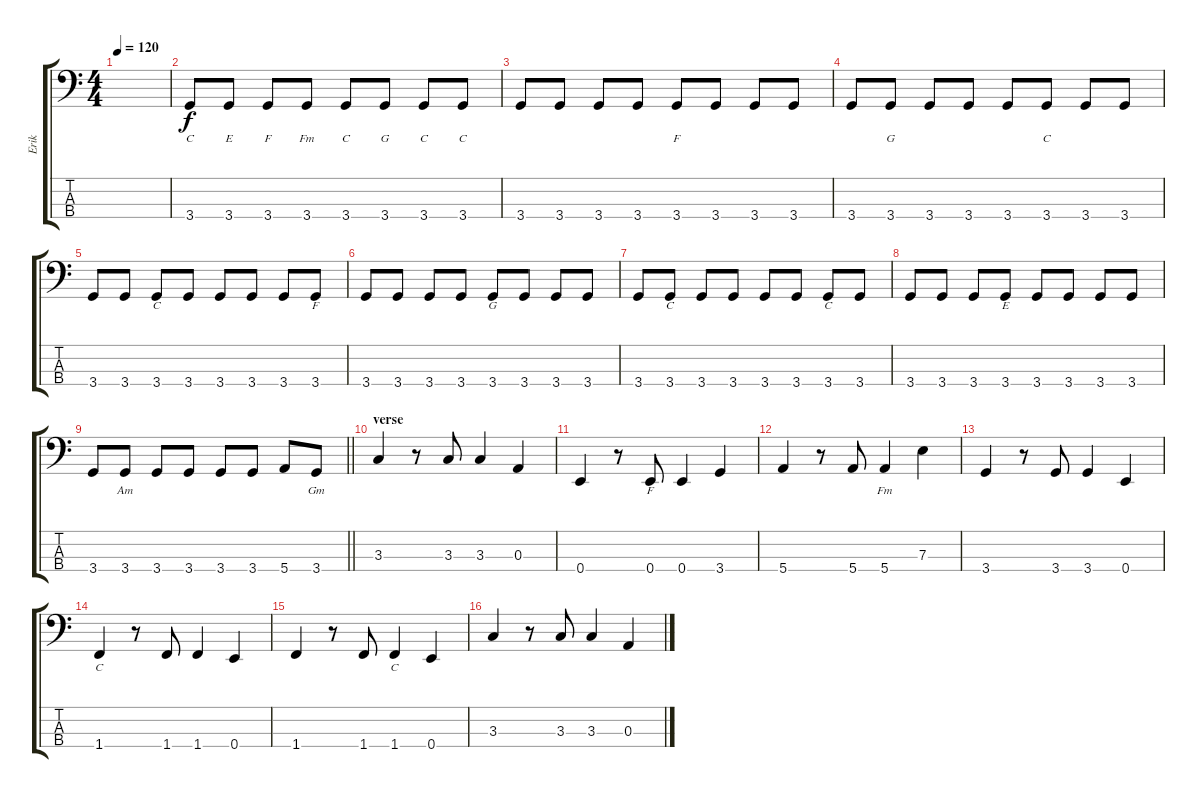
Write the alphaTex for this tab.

\track ("Erik" "Erik") {instrument electricbassfinger}
\staff {score tabs}
\tuning (G2 D2 A1 E1) {hide}
\ts (4 4)
\tempo 120
\clef f4
\ks c
|
3.4.8{lyrics (0 "C") lyrics (1 "") lyrics (2 "") lyrics (3 "") lyrics (4 "")} 3.4.8{lyrics (0 "E") lyrics (1 "") lyrics (2 "") lyrics (3 "") lyrics (4 "")} 3.4.8{lyrics (0 "F") lyrics (1 "") lyrics (2 "") lyrics (3 "") lyrics (4 "")} 3.4.8{lyrics (0 "Fm") lyrics (1 "") lyrics (2 "") lyrics (3 "") lyrics (4 "")} 3.4.8{lyrics (0 "C") lyrics (1 "") lyrics (2 "") lyrics (3 "") lyrics (4 "")} 3.4.8{lyrics (0 "G") lyrics (1 "") lyrics (2 "") lyrics (3 "") lyrics (4 "")} 3.4.8{lyrics (0 "C") lyrics (1 "") lyrics (2 "") lyrics (3 "") lyrics (4 "")} 3.4.8{lyrics (0 "C") lyrics (1 "") lyrics (2 "") lyrics (3 "") lyrics (4 "")} |
3.4.8{lyrics (0 "") lyrics (1 "") lyrics (2 "") lyrics (3 "") lyrics (4 "")} 3.4.8{lyrics (0 "") lyrics (1 "") lyrics (2 "") lyrics (3 "") lyrics (4 "")} 3.4.8{lyrics (0 "") lyrics (1 "") lyrics (2 "") lyrics (3 "") lyrics (4 "")} 3.4.8{lyrics (0 "") lyrics (1 "") lyrics (2 "") lyrics (3 "") lyrics (4 "")} 3.4.8{lyrics (0 "F") lyrics (1 "") lyrics (2 "") lyrics (3 "") lyrics (4 "")} 3.4.8{lyrics (0 "") lyrics (1 "") lyrics (2 "") lyrics (3 "") lyrics (4 "")} 3.4.8{lyrics (0 "") lyrics (1 "") lyrics (2 "") lyrics (3 "") lyrics (4 "")} 3.4.8{lyrics (0 "") lyrics (1 "") lyrics (2 "") lyrics (3 "") lyrics (4 "")} |
3.4.8{lyrics (0 "") lyrics (1 "") lyrics (2 "") lyrics (3 "") lyrics (4 "")} 3.4.8{lyrics (0 "G") lyrics (1 "") lyrics (2 "") lyrics (3 "") lyrics (4 "")} 3.4.8{lyrics (0 "") lyrics (1 "") lyrics (2 "") lyrics (3 "") lyrics (4 "")} 3.4.8{lyrics (0 "") lyrics (1 "") lyrics (2 "") lyrics (3 "") lyrics (4 "")} 3.4.8{lyrics (0 "") lyrics (1 "") lyrics (2 "") lyrics (3 "") lyrics (4 "")} 3.4.8{lyrics (0 "C") lyrics (1 "") lyrics (2 "") lyrics (3 "") lyrics (4 "")} 3.4.8{lyrics (0 "") lyrics (1 "") lyrics (2 "") lyrics (3 "") lyrics (4 "")} 3.4.8{lyrics (0 "") lyrics (1 "") lyrics (2 "") lyrics (3 "") lyrics (4 "")} |
3.4.8{lyrics (0 "") lyrics (1 "") lyrics (2 "") lyrics (3 "") lyrics (4 "")} 3.4.8{lyrics (0 "") lyrics (1 "") lyrics (2 "") lyrics (3 "") lyrics (4 "")} 3.4.8{lyrics (0 "C") lyrics (1 "") lyrics (2 "") lyrics (3 "") lyrics (4 "")} 3.4.8{lyrics (0 "") lyrics (1 "") lyrics (2 "") lyrics (3 "") lyrics (4 "")} 3.4.8{lyrics (0 "") lyrics (1 "") lyrics (2 "") lyrics (3 "") lyrics (4 "")} 3.4.8{lyrics (0 "") lyrics (1 "") lyrics (2 "") lyrics (3 "") lyrics (4 "")} 3.4.8{lyrics (0 "") lyrics (1 "") lyrics (2 "") lyrics (3 "") lyrics (4 "")} 3.4.8{lyrics (0 "F") lyrics (1 "") lyrics (2 "") lyrics (3 "") lyrics (4 "")} |
3.4.8{lyrics (0 "") lyrics (1 "") lyrics (2 "") lyrics (3 "") lyrics (4 "")} 3.4.8{lyrics (0 "") lyrics (1 "") lyrics (2 "") lyrics (3 "") lyrics (4 "")} 3.4.8{lyrics (0 "") lyrics (1 "") lyrics (2 "") lyrics (3 "") lyrics (4 "")} 3.4.8{lyrics (0 "") lyrics (1 "") lyrics (2 "") lyrics (3 "") lyrics (4 "")} 3.4.8{lyrics (0 "G") lyrics (1 "") lyrics (2 "") lyrics (3 "") lyrics (4 "")} 3.4.8{lyrics (0 "") lyrics (1 "") lyrics (2 "") lyrics (3 "") lyrics (4 "")} 3.4.8{lyrics (0 "") lyrics (1 "") lyrics (2 "") lyrics (3 "") lyrics (4 "")} 3.4.8{lyrics (0 "") lyrics (1 "") lyrics (2 "") lyrics (3 "") lyrics (4 "")} |
3.4.8{lyrics (0 "") lyrics (1 "") lyrics (2 "") lyrics (3 "") lyrics (4 "")} 3.4.8{lyrics (0 "C") lyrics (1 "") lyrics (2 "") lyrics (3 "") lyrics (4 "")} 3.4.8{lyrics (0 "") lyrics (1 "") lyrics (2 "") lyrics (3 "") lyrics (4 "")} 3.4.8{lyrics (0 "") lyrics (1 "") lyrics (2 "") lyrics (3 "") lyrics (4 "")} 3.4.8{lyrics (0 "") lyrics (1 "") lyrics (2 "") lyrics (3 "") lyrics (4 "")} 3.4.8{lyrics (0 "") lyrics (1 "") lyrics (2 "") lyrics (3 "") lyrics (4 "")} 3.4.8{lyrics (0 "C") lyrics (1 "") lyrics (2 "") lyrics (3 "") lyrics (4 "")} 3.4.8{lyrics (0 "") lyrics (1 "") lyrics (2 "") lyrics (3 "") lyrics (4 "")} |
3.4.8{lyrics (0 "") lyrics (1 "") lyrics (2 "") lyrics (3 "") lyrics (4 "")} 3.4.8{lyrics (0 "") lyrics (1 "") lyrics (2 "") lyrics (3 "") lyrics (4 "")} 3.4.8{lyrics (0 "") lyrics (1 "") lyrics (2 "") lyrics (3 "") lyrics (4 "")} 3.4.8{lyrics (0 "E") lyrics (1 "") lyrics (2 "") lyrics (3 "") lyrics (4 "")} 3.4.8{lyrics (0 "") lyrics (1 "") lyrics (2 "") lyrics (3 "") lyrics (4 "")} 3.4.8{lyrics (0 "") lyrics (1 "") lyrics (2 "") lyrics (3 "") lyrics (4 "")} 3.4.8{lyrics (0 "") lyrics (1 "") lyrics (2 "") lyrics (3 "") lyrics (4 "")} 3.4.8{lyrics (0 "") lyrics (1 "") lyrics (2 "") lyrics (3 "") lyrics (4 "")} |
\barLineRight lightlight
3.4.8{lyrics (0 "") lyrics (1 "") lyrics (2 "") lyrics (3 "") lyrics (4 "")} 3.4.8{lyrics (0 "Am") lyrics (1 "") lyrics (2 "") lyrics (3 "") lyrics (4 "")} 3.4.8{lyrics (0 "") lyrics (1 "") lyrics (2 "") lyrics (3 "") lyrics (4 "")} 3.4.8{lyrics (0 "") lyrics (1 "") lyrics (2 "") lyrics (3 "") lyrics (4 "")} 3.4.8{lyrics (0 "") lyrics (1 "") lyrics (2 "") lyrics (3 "") lyrics (4 "")} 3.4.8{lyrics (0 "") lyrics (1 "") lyrics (2 "") lyrics (3 "") lyrics (4 "")} 5.4.8{lyrics (0 "") lyrics (1 "") lyrics (2 "") lyrics (3 "") lyrics (4 "")} 3.4.8{lyrics (0 "Gm") lyrics (1 "") lyrics (2 "") lyrics (3 "") lyrics (4 "")} |
\section ("" "verse")
3.3.4{lyrics (0 "") lyrics (1 "") lyrics (2 "") lyrics (3 "") lyrics (4 "")} r.8 3.3.8{lyrics (0 "") lyrics (1 "") lyrics (2 "") lyrics (3 "") lyrics (4 "")} 3.3.4{lyrics (0 "") lyrics (1 "") lyrics (2 "") lyrics (3 "") lyrics (4 "")} 0.3.4{lyrics (0 "") lyrics (1 "") lyrics (2 "") lyrics (3 "") lyrics (4 "")} |
0.4.4{lyrics (0 "") lyrics (1 "") lyrics (2 "") lyrics (3 "") lyrics (4 "")} r.8 0.4.8{lyrics (0 "F") lyrics (1 "") lyrics (2 "") lyrics (3 "") lyrics (4 "")} 0.4.4{lyrics (0 "") lyrics (1 "") lyrics (2 "") lyrics (3 "") lyrics (4 "")} 3.4.4{lyrics (0 "") lyrics (1 "") lyrics (2 "") lyrics (3 "") lyrics (4 "")} |
5.4.4{lyrics (0 "") lyrics (1 "") lyrics (2 "") lyrics (3 "") lyrics (4 "")} r.8 5.4.8{lyrics (0 "") lyrics (1 "") lyrics (2 "") lyrics (3 "") lyrics (4 "")} 5.4.4{lyrics (0 "Fm") lyrics (1 "") lyrics (2 "") lyrics (3 "") lyrics (4 "")} 7.3.4{lyrics (0 "") lyrics (1 "") lyrics (2 "") lyrics (3 "") lyrics (4 "")} |
3.4.4{lyrics (0 "") lyrics (1 "") lyrics (2 "") lyrics (3 "") lyrics (4 "")} r.8 3.4.8{lyrics (0 "") lyrics (1 "") lyrics (2 "") lyrics (3 "") lyrics (4 "")} 3.4.4{lyrics (0 "") lyrics (1 "") lyrics (2 "") lyrics (3 "") lyrics (4 "")} 0.4.4{lyrics (0 "") lyrics (1 "") lyrics (2 "") lyrics (3 "") lyrics (4 "")} |
1.4.4{lyrics (0 "C") lyrics (1 "") lyrics (2 "") lyrics (3 "") lyrics (4 "")} r.8 1.4.8{lyrics (0 "") lyrics (1 "") lyrics (2 "") lyrics (3 "") lyrics (4 "")} 1.4.4{lyrics (0 "") lyrics (1 "") lyrics (2 "") lyrics (3 "") lyrics (4 "")} 0.4.4{lyrics (0 "") lyrics (1 "") lyrics (2 "") lyrics (3 "") lyrics (4 "")} |
1.4.4{lyrics (0 "") lyrics (1 "") lyrics (2 "") lyrics (3 "") lyrics (4 "")} r.8 1.4.8{lyrics (0 "") lyrics (1 "") lyrics (2 "") lyrics (3 "") lyrics (4 "")} 1.4.4{lyrics (0 "C") lyrics (1 "") lyrics (2 "") lyrics (3 "") lyrics (4 "")} 0.4.4{lyrics (0 "") lyrics (1 "") lyrics (2 "") lyrics (3 "") lyrics (4 "")} |
3.3.4{lyrics (0 "") lyrics (1 "") lyrics (2 "") lyrics (3 "") lyrics (4 "")} r.8 3.3.8{lyrics (0 "") lyrics (1 "") lyrics (2 "") lyrics (3 "") lyrics (4 "")} 3.3.4{lyrics (0 "") lyrics (1 "") lyrics (2 "") lyrics (3 "") lyrics (4 "")} 0.3.4{lyrics (0 "") lyrics (1 "") lyrics (2 "") lyrics (3 "") lyrics (4 "")}
